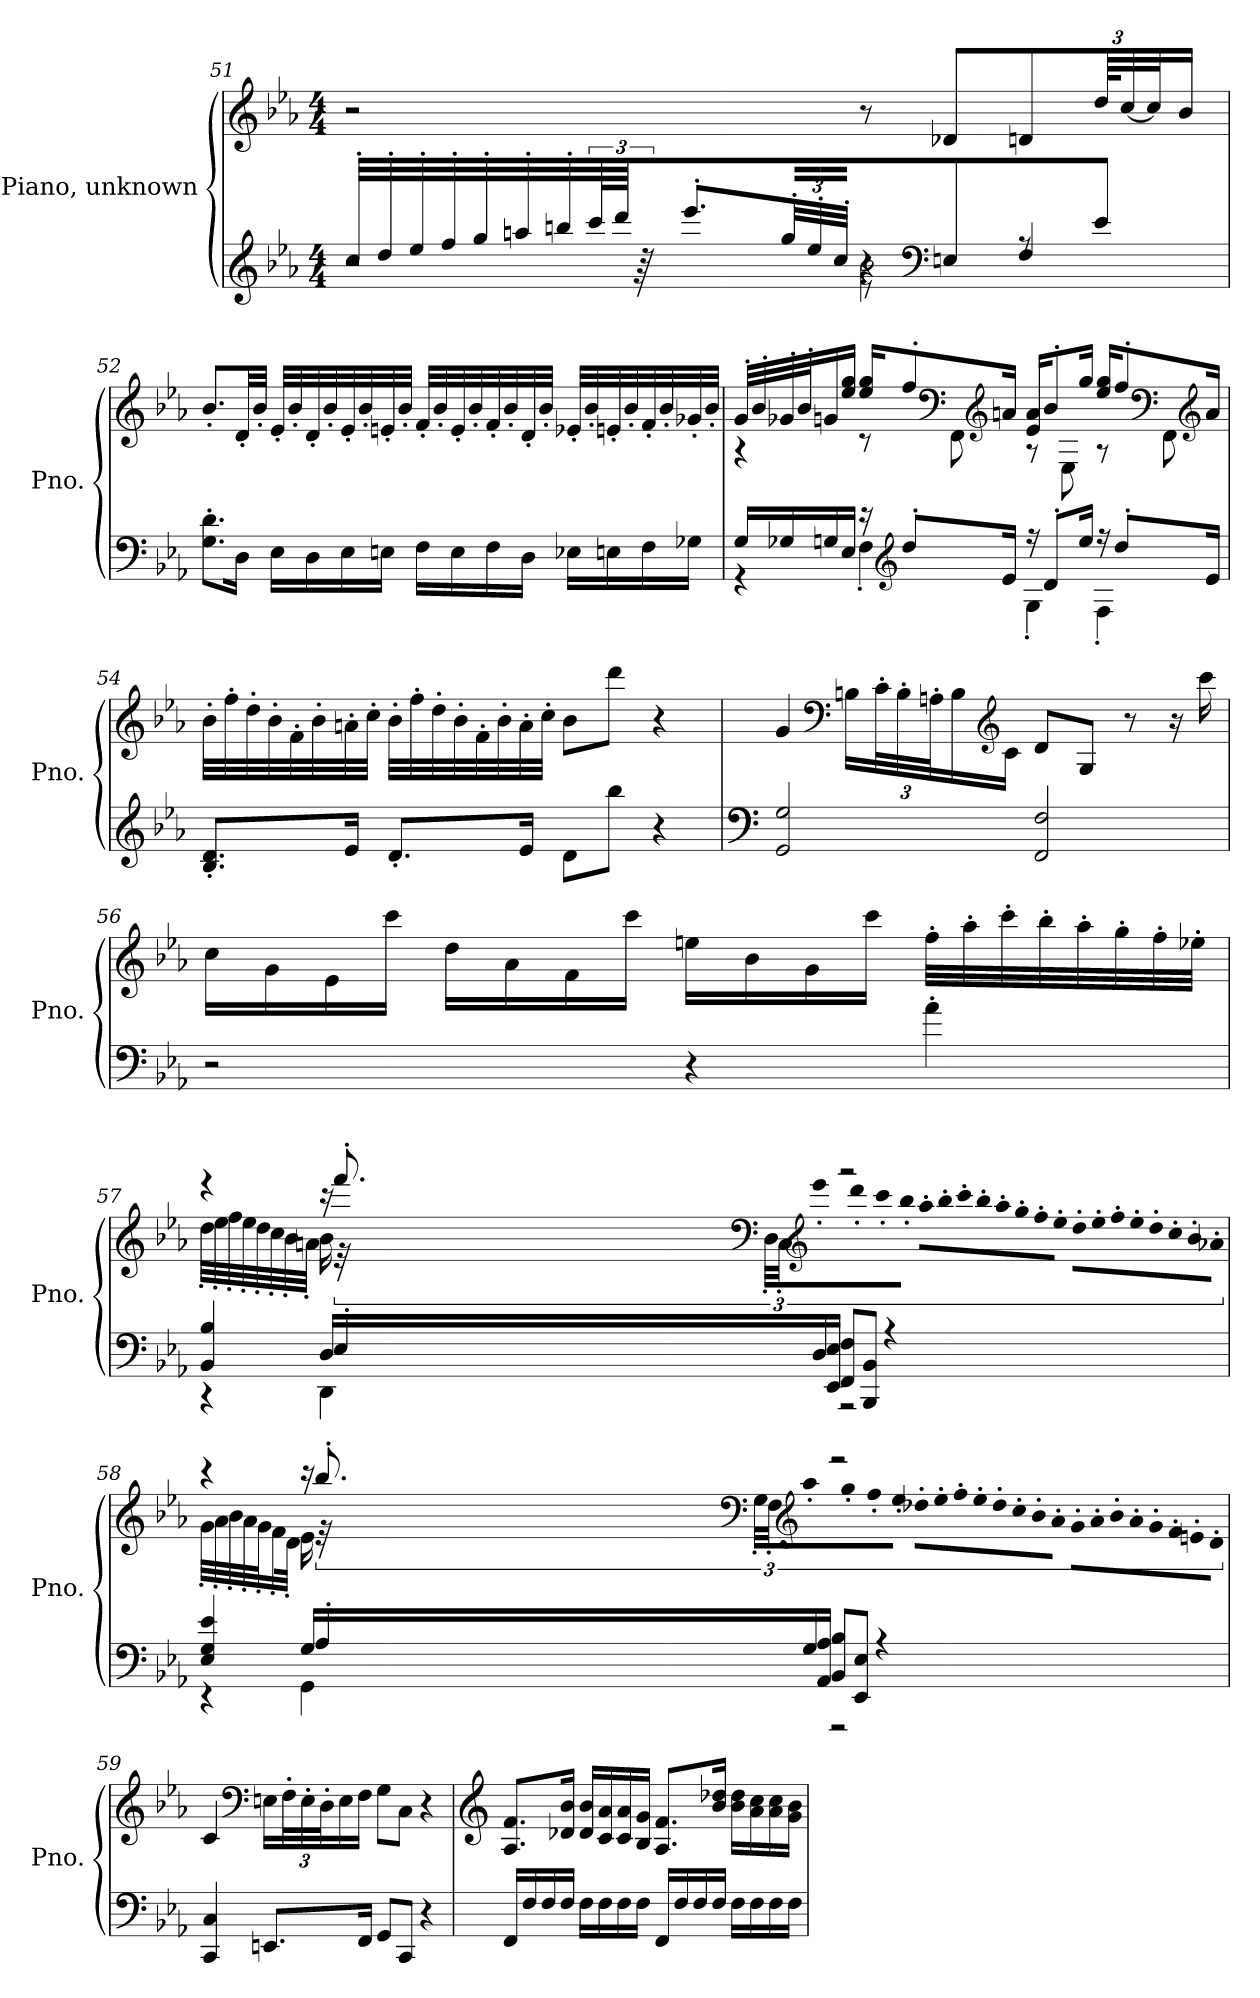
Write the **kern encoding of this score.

**kern	**kern
*part1	*part1
*staff2	*staff1
*I"Piano, unknown	*
*I'Pno.	*
!!LO:LB:g=z
*clefG2	*clefG2
*k[b-e-a-]	*k[b-e-a-]
*M4/4	*M4/4
=51	=51
*^	*
*	*^	*
32cc'/LLL	2r	2r	2r
32dd'/	.	.	.
32ee-'/	.	.	.
32ff'/	.	.	.
32gg'/	.	.	.
32aan'/	.	.	.
32bbn'/	.	.	.
96ccc/L	.	.	.
96ddd/JJJJ	.	.	.
96r	.	.	.
8.eee-'/L	.	.	.
*Xbrackettup	*	*	*
48gg'/LL	.	.	.
48ee-'/	.	.	.
48cc'/JJJ	.	.	.
8r	2b-\	4r	8r
*clefF4	*	*	*
8En/	.	.	8d-X/L
8r	.	4F/	8dn/
*	*	*	*Xbrackettup
8e-/	.	.	96dd/KLL
.	.	.	[48cc/
.	.	.	32cc/J]
.	.	.	16b-/JJ
*v	*v	*v	*
!!LO:LB:g=z
=52	=52
8.G\' 8.d\'L	8.b-'/L
16D\Jk	32d'/LL
.	32b-'/JJJ
16E-\LL	32e-'/LLL
.	32b-'/
16D\	32d'/
.	32b-'/
16E-\	32e-'/
.	32b-'/
16En\JJ	32en'/
.	32b-'/JJJ
16F\LL	32f'/LLL
.	32b-'/
16E\	32e'/
.	32b-'/
16F\	32f'/
.	32b-'/
16D\JJ	32d'/
.	32b-'/JJJ
16E-X\LL	32e-X'/LLL
.	32b-'/
16En\	32en'/
.	32b-'/
16F\	32f'/
.	32b-'/
16G-X\JJ	32g-X'/
.	32b-'/JJJ
!!LO:LB:g=z
=53	=53
*^	*^
16G/LL	4r	32g'/LLL	4r
.	.	32b-'/	.
16G-X/	.	32g-X'/	.
.	.	32b-'/J	.
16Gn/	.	16gn/	.
16E-/JJ	.	16ee-/ 16gg/JJ	.
16r	4F'\	16ee-/ 16gg/KL	8r
*clefG2	*	*	*
8dd'/L	.	8ff'/	.
*	*	*clefF4	*
.	.	.	8FF\
*	*	*clefG2	*
16e-/Jk	.	16an/Jk	.
16r	4G'\	16e-/ 16a/KL	8r
8d'/L	.	8b-'/	.
.	.	.	8E-\
16ee-/Jk	.	16gg/Jk	.
16r	4F'\	16ee-/ 16gg/KL	8r
8dd'/L	.	8ff'/	.
*	*	*clefF4	*
.	.	.	8FF\
*	*	*clefG2	*
16e-/Jk	.	16a/Jk	.
*v	*v	*	*
*	*v	*v
!!LO:PB:g=z
=54	=54
8.B-/' 8.d/'L	32b-'\LLL
.	32ff'\
.	32dd'\
.	32b-'\
.	32f'\
.	32b-'\
16e-/Jk	32an'\
.	32cc'\JJJ
8.d'/L	32b-'\LLL
.	32ff'\
.	32dd'\
.	32b-'\
.	32f'\
.	32b-'\
16e-/Jk	32a'\
.	32cc'\JJJ
8d\L	8b-\L
8bb-\J	8ddd\J
4r	4r
=55	=55
*clefF4	*
2GG/ 2G/	4g/
*	*clefF4
.	16Bn\LL
.	48c'\L
.	48B'\
.	48An'\J
.	16B\
*	*clefG2
.	16c\JJ
2FF/ 2F/	8d/L
.	8G/J
.	8r
.	16r
.	16ccc\
!!LO:LB:g=z
=56	=56
2r	16cc\LL
.	16g\
.	16e-\
.	16ccc\JJ
.	16dd\LL
.	16a-\
.	16f\
.	16ccc\JJ
4r	16een\LL
.	16b-\
.	16g\
.	16ccc\JJ
4a-'\	32ff'\LLL
.	32aa-'\
.	32ccc'\
.	32bb-'\
.	32aa-'\
.	32gg'\
.	32ff'\
.	32ee-X'\JJJ
!!LO:LB:g=z
=57	=57
*^	*^
4BB-/ 4B-/	4r	4r	32dd'\LLL
.	.	.	32ee-'\
.	.	.	32ff'\
.	.	.	32ee-'\
.	.	.	32dd'\
.	.	.	32cc'\
.	.	.	32b-'\
.	.	.	32an'\JJJ
16D/LL	4DD\	16r	16b-\
*	*	*	*brackettup
16E-'/	.	8.fff'/	48r
*	*	*clefF4	*
.	.	.	48D'\LLL
.	.	.	48C'\
*	*	*clefG2	*
16D/	.	.	32eee-'\
.	.	.	32ddd'\
16EE-/ 16E-/JJ	.	.	32ccc'\
.	.	.	32bb-'\JJJ
8FF/ 8F/L	2r	2r	32aa-'\LLL
.	.	.	32bb-'\
.	.	.	32ccc'\
.	.	.	32bb-'\
8BBB-/ 8BB-/J	.	.	32aa-'\
.	.	.	32gg'\
.	.	.	32ff'\
.	.	.	32ee-'\JJJ
4r	.	.	32dd'\LLL
.	.	.	32ee-'\
.	.	.	32ff'\
.	.	.	32ee-'\
.	.	.	32dd'\
.	.	.	32cc'\
.	.	.	32b-'\
.	.	.	32a-X'\JJJ
!!LO:LB:g=z	!!
=58	=58	=58	=58
4E-/ 4G/ 4e-/	4r	4r	32g'\LLL
.	.	.	32a-'\
.	.	.	32b-'\
.	.	.	32a-'\
.	.	.	32g'\J
.	.	.	16f'\
.	.	.	32d'\JJk
16G/LL	4GG\	16r	16e-\
16A-'/	.	8.bb-'/	48r
*	*	*clefF4	*
.	.	.	48G'\LLL
.	.	.	48F'\
*	*	*clefG2	*
16G/	.	.	32aa-'\
.	.	.	32gg'\
16AA-/ 16A-/JJ	.	.	32ff'\
.	.	.	32ee-'\JJJ
8BB-/ 8B-/L	2r	2r	32dd-X'\LLL
.	.	.	32ee-'\
.	.	.	32ff'\
.	.	.	32ee-'\
8EE-/ 8E-/J	.	.	32dd-'\
.	.	.	32cc'\
.	.	.	32b-'\
.	.	.	32a-'\JJJ
4r	.	.	32g'\LLL
.	.	.	32a-'\
.	.	.	32b-'\
.	.	.	32a-'\
.	.	.	32g'\
.	.	.	32f'\
.	.	.	32en'\
.	.	.	32d'\JJJ
*v	*v	*	*
*	*v	*v
!!LO:LB:g=z
=59	=59
4CC/ 4C/	4c/
*	*clefF4
8.EEn/L	16En\LL
*	*Xbrackettup
.	48F'\L
.	48E'\
.	48D'\J
.	16E\
16FF/Jk	16F\JJ
8GG/L	8G\L
8CC/J	8C\J
4r	4r
=60	=60
*	*clefG2
16FF/LL	8.A-/ 8.f/L
16F/	.
16F/	.
16F/JJ	16d-X/ 16b-/Jk
16F\LL	16d-/ 16b-/LL
16F\	16c/ 16a-/
16F\	16c/ 16a-/
16F\JJ	16B-/ 16g/JJ
16FF/LL	8.A-/ 8.f/L
16F/	.
16F/	.
16F/JJ	16b-/ 16dd-X/Jk
16F\LL	16b-\ 16dd-\LL
16F\	16a-\ 16cc\
16F\	16a-\ 16cc\
16F\JJ	16g\ 16b-\JJ
=	=
*-	*-
